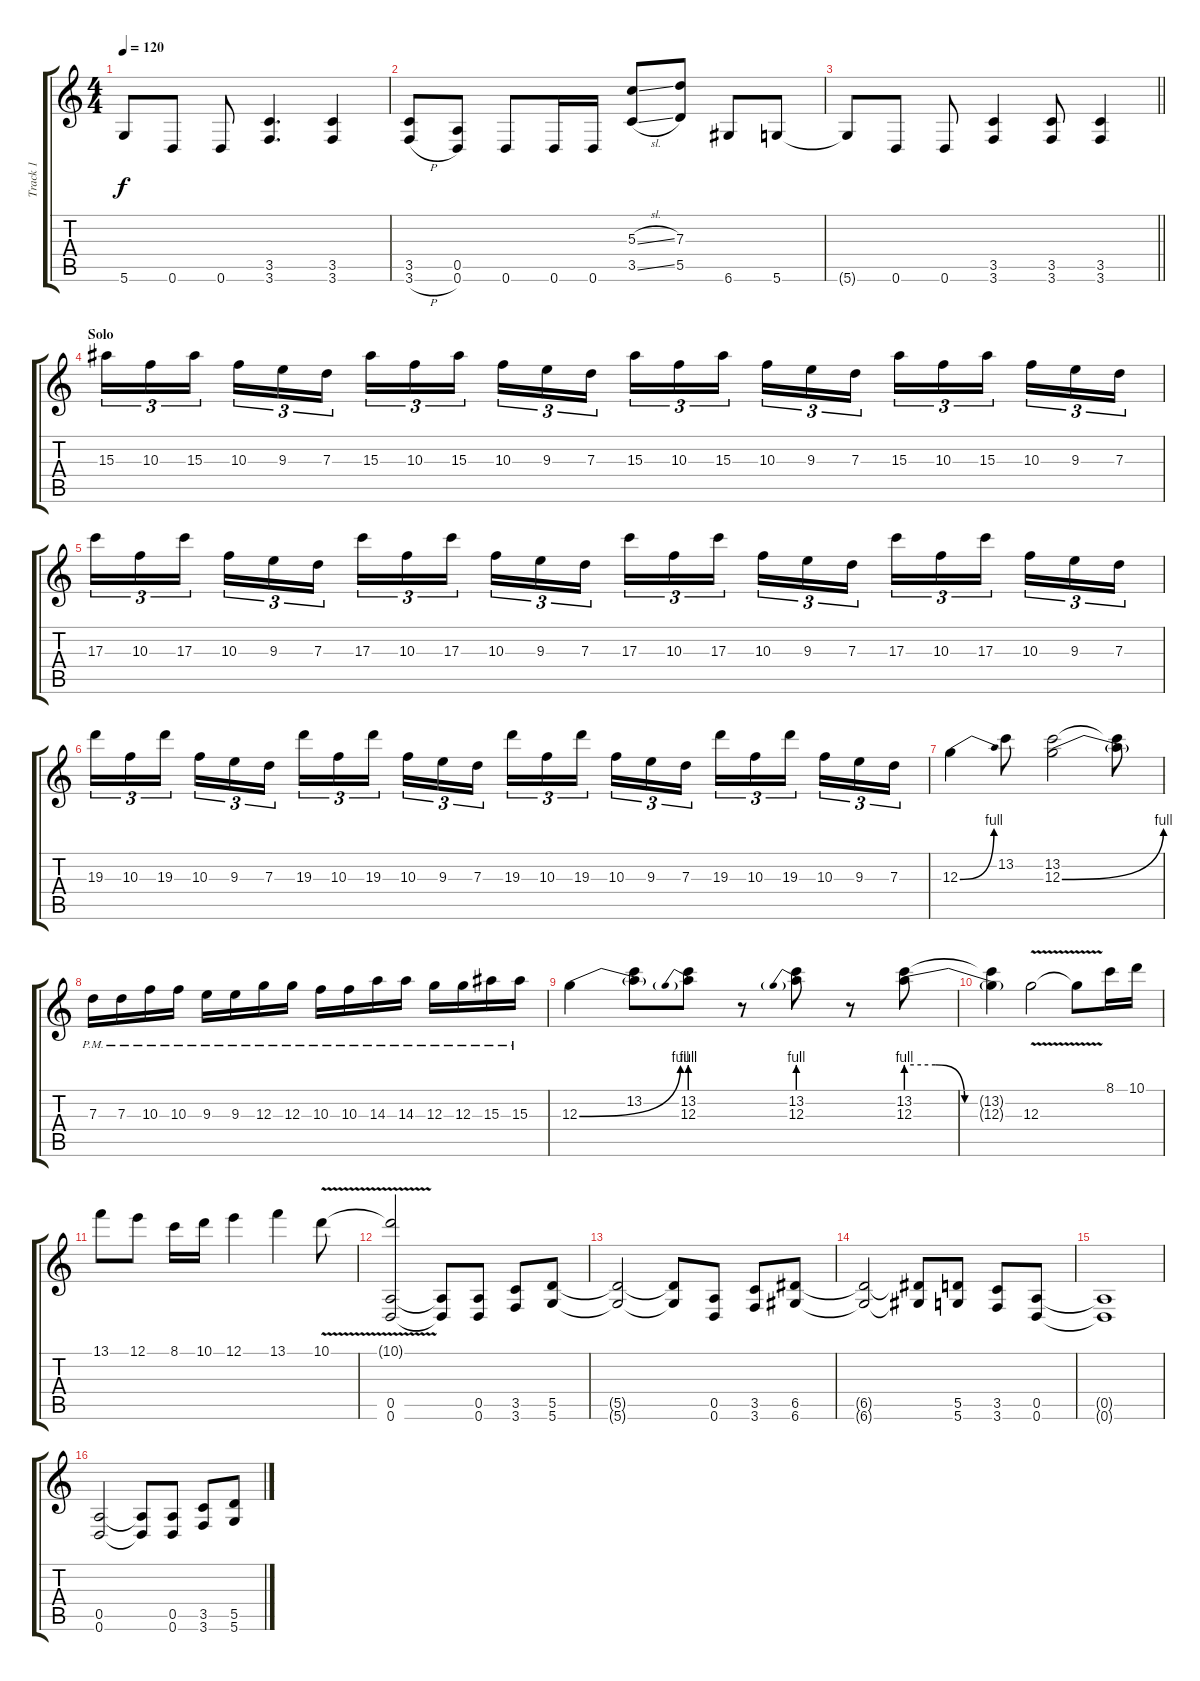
\track ("Track 1" "Track 1") {instrument distortionguitar}
\staff {score tabs}
\tuning (E4 B3 G3 D3 A2 D2) {hide}
\ts (4 4)
\tempo 120
\clef g2
\ks c
5.6{t}.8{dy f} 0.6.8 0.6.8 (3.5 3.6).4{d} (3.5 3.6).4 |
(3.5 3.6{h}).8 (0.5 0.6).8 0.6.8 0.6.16 0.6.16 (5.3{sl} 3.5{sl}).8 (7.3 5.5).8 6.6.8 5.6.8 |
\barLineRight lightlight
5.6{t}.8 0.6.8 0.6.8 (3.5 3.6).4 (3.5 3.6).8 (3.5 3.6).4 |
\section ("" "Solo")
15.3.16{tu (3 2)} 10.3.16{tu (3 2)} 15.3.16{tu (3 2) beam splitsecondary} 10.3.16{tu (3 2)} 9.3.16{tu (3 2)} 7.3.16{tu (3 2)} 15.3.16{tu (3 2)} 10.3.16{tu (3 2)} 15.3.16{tu (3 2) beam splitsecondary} 10.3.16{tu (3 2)} 9.3.16{tu (3 2)} 7.3.16{tu (3 2)} 15.3.16{tu (3 2)} 10.3.16{tu (3 2)} 15.3.16{tu (3 2) beam splitsecondary} 10.3.16{tu (3 2)} 9.3.16{tu (3 2)} 7.3.16{tu (3 2)} 15.3.16{tu (3 2)} 10.3.16{tu (3 2)} 15.3.16{tu (3 2) beam splitsecondary} 10.3.16{tu (3 2)} 9.3.16{tu (3 2)} 7.3.16{tu (3 2)} |
17.3.16{tu (3 2)} 10.3.16{tu (3 2)} 17.3.16{tu (3 2) beam splitsecondary} 10.3.16{tu (3 2)} 9.3.16{tu (3 2)} 7.3.16{tu (3 2)} 17.3.16{tu (3 2)} 10.3.16{tu (3 2)} 17.3.16{tu (3 2) beam splitsecondary} 10.3.16{tu (3 2)} 9.3.16{tu (3 2)} 7.3.16{tu (3 2)} 17.3.16{tu (3 2)} 10.3.16{tu (3 2)} 17.3.16{tu (3 2) beam splitsecondary} 10.3.16{tu (3 2)} 9.3.16{tu (3 2)} 7.3.16{tu (3 2)} 17.3.16{tu (3 2)} 10.3.16{tu (3 2)} 17.3.16{tu (3 2) beam splitsecondary} 10.3.16{tu (3 2)} 9.3.16{tu (3 2)} 7.3.16{tu (3 2)} |
19.3.16{tu (3 2)} 10.3.16{tu (3 2)} 19.3.16{tu (3 2) beam splitsecondary} 10.3.16{tu (3 2)} 9.3.16{tu (3 2)} 7.3.16{tu (3 2)} 19.3.16{tu (3 2)} 10.3.16{tu (3 2)} 19.3.16{tu (3 2) beam splitsecondary} 10.3.16{tu (3 2)} 9.3.16{tu (3 2)} 7.3.16{tu (3 2)} 19.3.16{tu (3 2)} 10.3.16{tu (3 2)} 19.3.16{tu (3 2) beam splitsecondary} 10.3.16{tu (3 2)} 9.3.16{tu (3 2)} 7.3.16{tu (3 2)} 19.3.16{tu (3 2)} 10.3.16{tu (3 2)} 19.3.16{tu (3 2) beam splitsecondary} 10.3.16{tu (3 2)} 9.3.16{tu (3 2)} 7.3.16{tu (3 2)} |
12.3{be (bend 0 0 60 4)}.4 13.2.8 (13.2 12.3{be (bend 0 0 60 4)}).2 (13.2{t} 12.3{t}).8 |
7.3{pm}.16 7.3{pm}.16 10.3{pm}.16 10.3{pm}.16 9.3{pm}.16 9.3{pm}.16 12.3{pm}.16 12.3{pm}.16 10.3{pm}.16 10.3{pm}.16 14.3{pm}.16 14.3{pm}.16 12.3{pm}.16 12.3{pm}.16 15.3{pm}.16 15.3{pm}.16 |
12.3{be (bend 0 0 60 4)}.4 (13.2 12.3{t}).8 (13.2 12.3{be (prebend 0 4 60 4)}).8 r.8 (13.2 12.3{be (prebend 0 4 60 4)}).8 r.8 (13.2 12.3{be (custom 0 4 15 4 30 0 60 0)}).8 |
(13.2{t} 12.3{t}).4 12.3{v}.2 12.3{t}.8 8.1.16 10.1.16 |
13.1.8 12.1.8 8.1.16 10.1.16 12.1.4 13.1.4 10.1{v}.8 |
(10.1{t} 0.5 0.6).2 (0.5{t} 0.6{t}).8 (0.5 0.6).8 (3.5 3.6).8 (5.5 5.6).8 |
(5.5{t} 5.6{t}).2 (5.5{t} 5.6{t}).8 (0.5 0.6).8 (3.5 3.6).8 (6.5 6.6).8 |
(6.5{t} 6.6{t}).2 (6.5{t} 6.6{t}).8 (5.5 5.6).8 (3.5 3.6).8 (0.5 0.6).8 |
(0.5{t} 0.6{t}).1 |
(0.5 0.6).2 (0.5{t} 0.6{t}).8 (0.5 0.6).8 (3.5 3.6).8 (5.5 5.6).8
